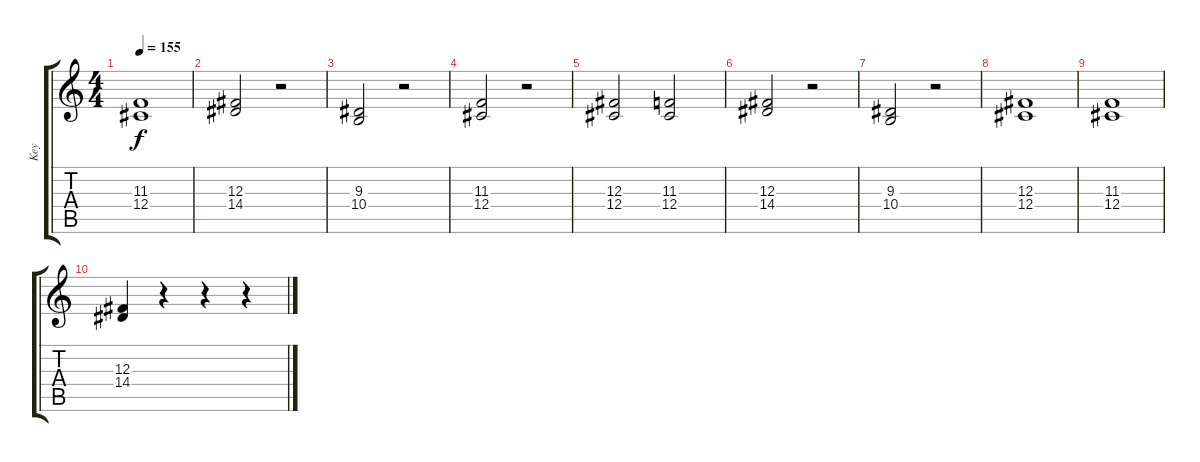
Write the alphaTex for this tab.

\track ("Key" "Key") {instrument choiraahs}
\staff {score tabs}
\tuning (Eb4 Bb3 Gb3 Db3 Ab2 Eb2) {hide}
\ts (4 4)
\tempo 155
\clef g2
\ks c
(11.3 12.4).1{dy f} |
(12.3 14.4).2 r.2 |
(9.3 10.4).2 r.2 |
(11.3 12.4).2 r.2 |
(12.3 12.4).2 (11.3 12.4).2 |
(12.3 14.4).2 r.2 |
(9.3 10.4).2 r.2 |
(12.3 12.4).1 |
(11.3 12.4).1 |
(12.3 14.4).4 r.4 r.4 r.4
